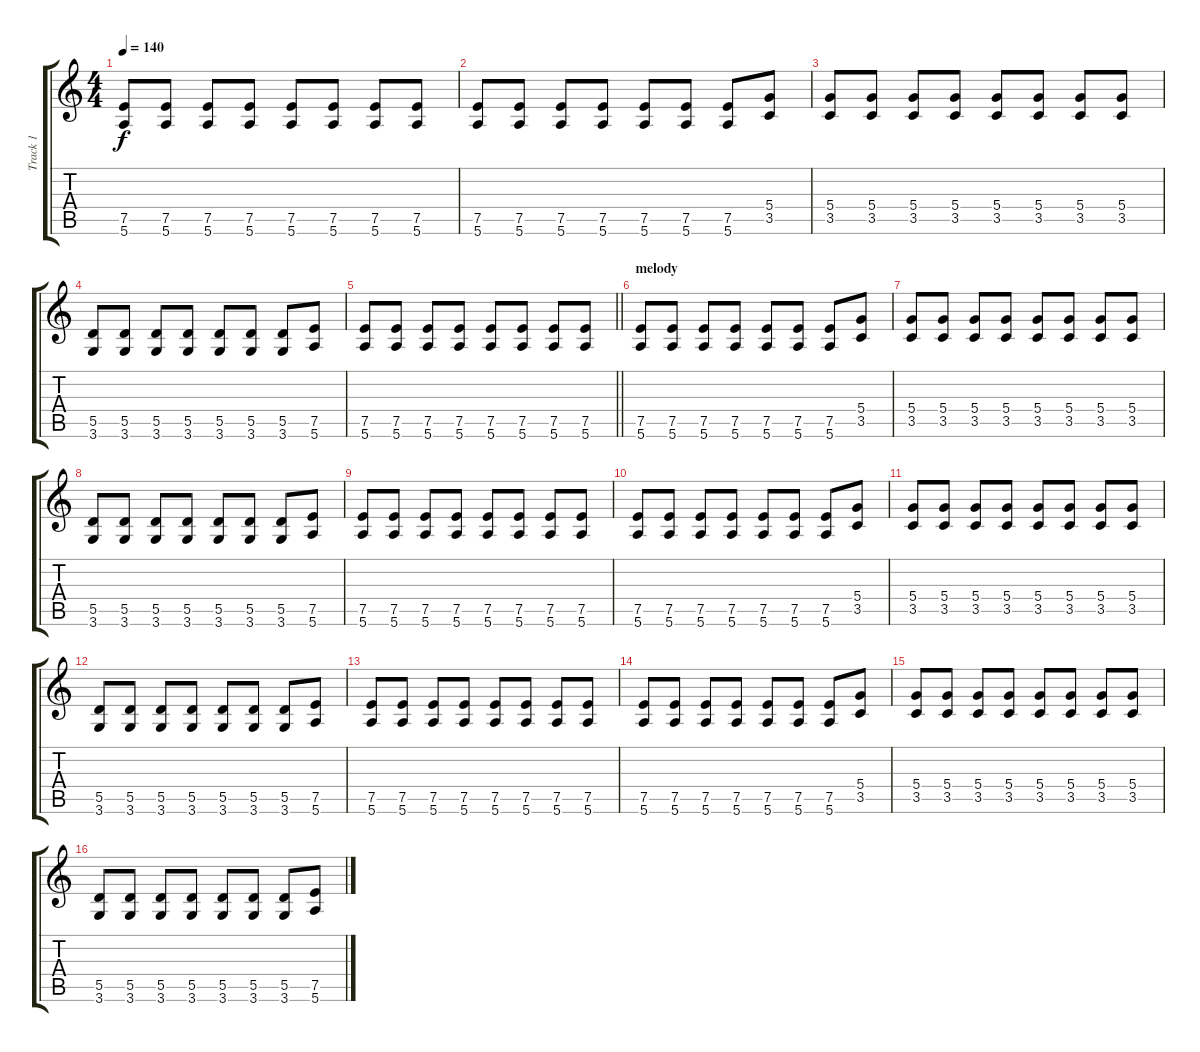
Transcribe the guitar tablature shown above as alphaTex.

\track ("Track 1" "Track 1") {instrument distortionguitar}
\staff {score tabs}
\tuning (E4 B3 G3 D3 A2 E2) {hide}
\ts (4 4)
\tempo 140
\clef g2
\ks c
(7.5 5.6).8{dy f} (7.5 5.6).8 (7.5 5.6).8 (7.5 5.6).8 (7.5 5.6).8 (7.5 5.6).8 (7.5 5.6).8 (7.5 5.6).8 |
(7.5 5.6).8 (7.5 5.6).8 (7.5 5.6).8 (7.5 5.6).8 (7.5 5.6).8 (7.5 5.6).8 (7.5 5.6).8 (5.4 3.5).8 |
(5.4 3.5).8 (5.4 3.5).8 (5.4 3.5).8 (5.4 3.5).8 (5.4 3.5).8 (5.4 3.5).8 (5.4 3.5).8 (5.4 3.5).8 |
(5.5 3.6).8 (5.5 3.6).8 (5.5 3.6).8 (5.5 3.6).8 (5.5 3.6).8 (5.5 3.6).8 (5.5 3.6).8 (7.5 5.6).8 |
\barLineRight lightlight
(7.5 5.6).8 (7.5 5.6).8 (7.5 5.6).8 (7.5 5.6).8 (7.5 5.6).8 (7.5 5.6).8 (7.5 5.6).8 (7.5 5.6).8 |
\section ("" "melody")
(7.5 5.6).8 (7.5 5.6).8 (7.5 5.6).8 (7.5 5.6).8 (7.5 5.6).8 (7.5 5.6).8 (7.5 5.6).8 (5.4 3.5).8 |
(5.4 3.5).8 (5.4 3.5).8 (5.4 3.5).8 (5.4 3.5).8 (5.4 3.5).8 (5.4 3.5).8 (5.4 3.5).8 (5.4 3.5).8 |
(5.5 3.6).8 (5.5 3.6).8 (5.5 3.6).8 (5.5 3.6).8 (5.5 3.6).8 (5.5 3.6).8 (5.5 3.6).8 (7.5 5.6).8 |
(7.5 5.6).8 (7.5 5.6).8 (7.5 5.6).8 (7.5 5.6).8 (7.5 5.6).8 (7.5 5.6).8 (7.5 5.6).8 (7.5 5.6).8 |
(7.5 5.6).8 (7.5 5.6).8 (7.5 5.6).8 (7.5 5.6).8 (7.5 5.6).8 (7.5 5.6).8 (7.5 5.6).8 (5.4 3.5).8 |
(5.4 3.5).8 (5.4 3.5).8 (5.4 3.5).8 (5.4 3.5).8 (5.4 3.5).8 (5.4 3.5).8 (5.4 3.5).8 (5.4 3.5).8 |
(5.5 3.6).8 (5.5 3.6).8 (5.5 3.6).8 (5.5 3.6).8 (5.5 3.6).8 (5.5 3.6).8 (5.5 3.6).8 (7.5 5.6).8 |
(7.5 5.6).8 (7.5 5.6).8 (7.5 5.6).8 (7.5 5.6).8 (7.5 5.6).8 (7.5 5.6).8 (7.5 5.6).8 (7.5 5.6).8 |
(7.5 5.6).8 (7.5 5.6).8 (7.5 5.6).8 (7.5 5.6).8 (7.5 5.6).8 (7.5 5.6).8 (7.5 5.6).8 (5.4 3.5).8 |
(5.4 3.5).8 (5.4 3.5).8 (5.4 3.5).8 (5.4 3.5).8 (5.4 3.5).8 (5.4 3.5).8 (5.4 3.5).8 (5.4 3.5).8 |
(5.5 3.6).8 (5.5 3.6).8 (5.5 3.6).8 (5.5 3.6).8 (5.5 3.6).8 (5.5 3.6).8 (5.5 3.6).8 (7.5 5.6).8
